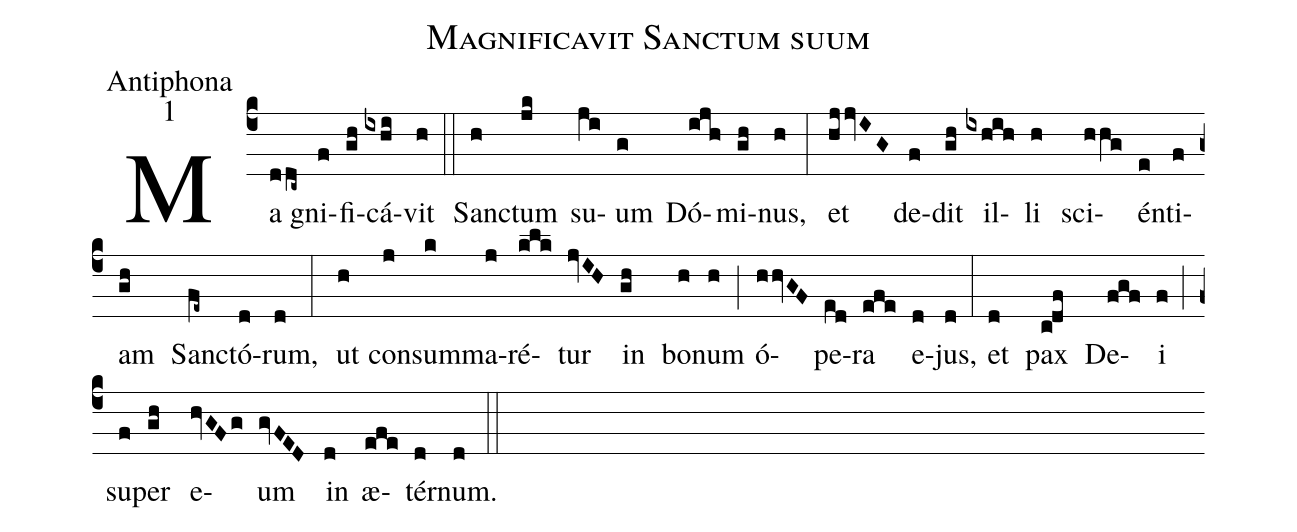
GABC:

name:Magnificavit Sanctum suum;
office-part:Antiphona;
mode:1;
%%
(c4)Ma (ddc~)gni(f)fi(gh)cá(ixhi)vit(h) (::) San(h)ctum(jk) su(ji)um(g) Dó(ijh)mi(gh)nus, (h) (:)
et (hj/jvIG) de(f)dit (gh) il(ixhih)li (h) sci(hhg)én(e)ti(f)am (gh) San(fe~)ctó(d)rum, (d) (:)
ut(h) con(j)sum(k)ma(j)ré(klk)tur (jvIH) in (gh) bo(h)num(h) (;) ó(hhvGF)pe(ed)ra(efe) e(d)jus,(d) (:)
et (d) pax (c!df) De(fgf)i(f) (;) su(f)per (gh) e(hvGFg)um (gvFED) in(d) æ(efe)tér(d)num. (d) (::)
